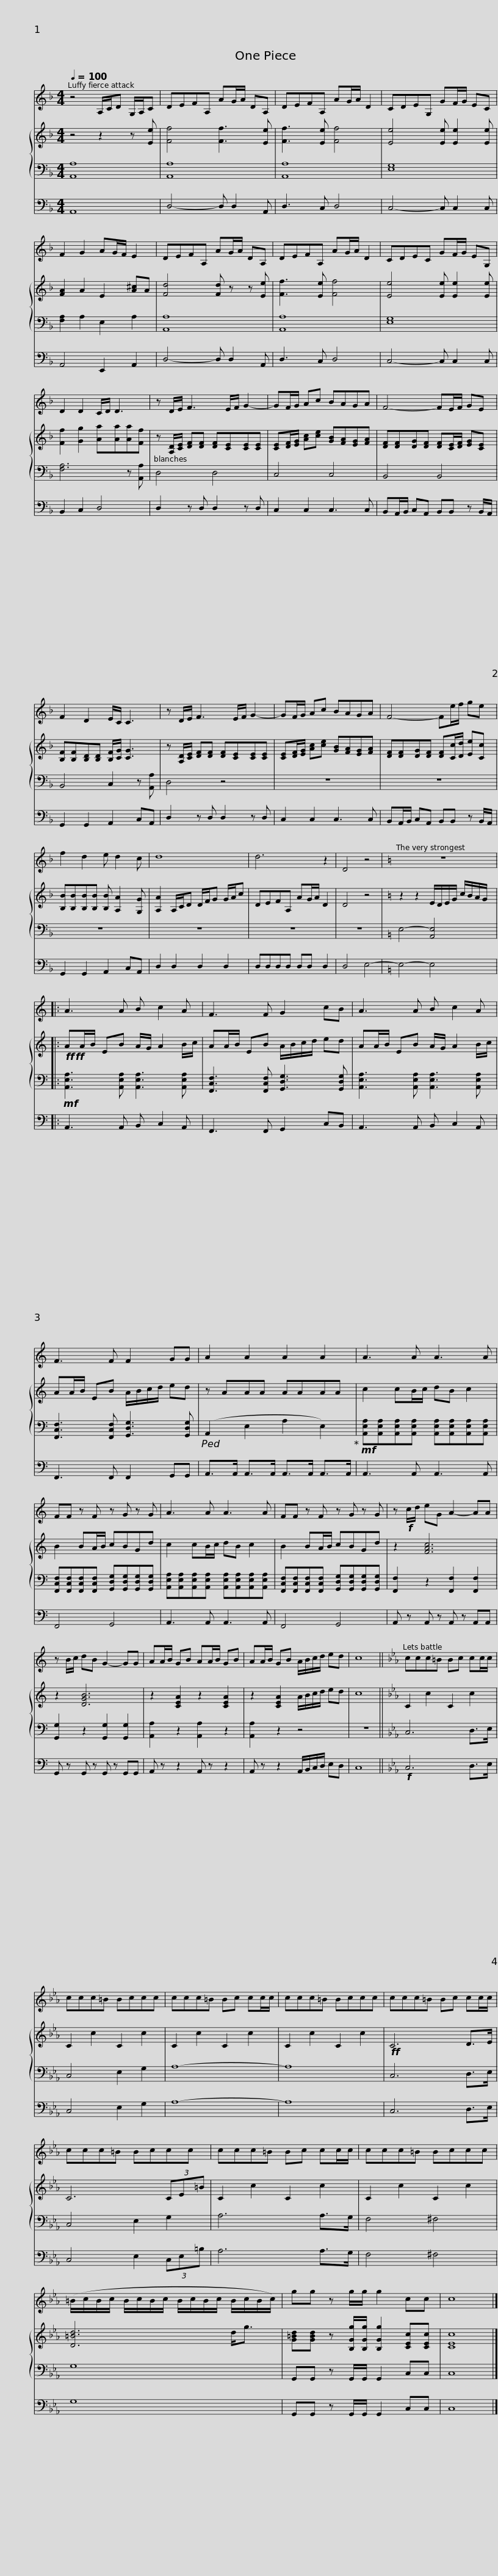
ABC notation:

X:1
%%score 1 { 2 | 3 } 4
L:1/8
Q:1/4=100
M:4/4
I:linebreak $
K:F
V:1 treble
V:2 treble
V:3 bass
V:4 bass
V:1
 z4 A,/C/D G,/A,/C | DEFA, AG/A/ DA, | DEFA, AG/A/ D2 | CDEG, GF/G/ EC |$ F2 G2 AG/F/ E2 | %5
 DEFA, AG/A/ DA, | DEFA, AG/A/ D2 | CDEC GF/G/ EG, |$ D2 D2 C/D/ D3 | z D/E/ F3 E/F/ G2- | %10
 GF/G/ Ac BAGA | F4- FE/F/ GE |$ F2 D2 E/C/ C3 | z D/E/ F3 E/F/ G2- | GF/G/ Ac BAGA | %15
 F4- Fe/f/ ge |$ f2 d2 e d2 c | d8 | d6 z2 | D4 z4 |$ %20
[K:C] z8 |: A3 A B c2 A | F3 F G2 cB | A3 A B c2 A |$ F3 F F2 GG | %25
 A2 A2 A2 A2 | A3 A A3 A | FF z F z G z G |$ A3 A A3 A | FF z F z G z G | %30
 z!f! c/d/ eG A2- AA | z B/c/ dB G2- GG |$ AA/B/ GB AA/B/ GB | AA/B/ GB A/B/c/d/ ed | c8 || %35
[K:Eb] ccc=B Bc cc/c/ |$ ccc=B Bccc | ccc=B Bc cc/c/ | ccc=B Bccc | ccc=B Bc cc/c/ |$ %40
 ccc=B Bccc | ccc=B Bc cc/c/ | ccc=B Bccc |$ (=B/c/B/c/ B/c/B/c/ B/c/B/c/ B/c/B/c/) | gg z g/g/ g2 cc | %45
 c8 |] %46
V:2
 z4 z2 z [Ee] | [Ff]4 [Ff]3 [Ee] | [Ff]3 [Ee] [Ff]4 | [Ee]4 [Ee] [Ee]2 [Ee] |$ [FA]2 A2 E2 [A^c]A | %5
 [Fd]4 [Fd] z z [Ee] | [Ff]3 [Ee] [Ff]4 | [Ee]4 [Ee] [Ee]2 [Ee] |$ [Ff]2 [Gg]2 [Aa][Aa][Aa][Ff] | z [A,D]/[CE]/ [DF][DF] [DF][CE][CE][CE] | %10
 [CE][DF]/[EG]/ [Ac][ce] [GB][FA][EG][FA] | [DF][DF][DG][DF] [DF][CE]/[DF]/ [EG][CE] |$ [B,F][B,F][B,D][B,D] [B,F]/[CG]/ [CG]3 | z [A,D]/[CE]/ [DF][DF] [DF][CE][CE][CE] | [CE][DF]/[EG]/ [Ac][ce] [GB][FA][EG][FA] | %15
 [DF][DF][DG][DF] [DF][Cc]/[Dd]/ [Ee][Cc] |$ [B,B][B,B][B,B][B,B] [B,B] [A,A]2 [G,G] | [A,A]2 A,/C/D D/F/G G/A/c | DEFA, AG/A/ D2 | D4 z4 |$ %20
[K:C] z2 z2 E/D/E/G/ c/B/A/G/ |:!ff!!ff! AA/B/ EB A/G/ A2 B/c/ | AA/B/ EB A/B/c/d/ ed | AA/B/ EB A/G/ A2 B/c/ |$ AA/B/ EB A/B/c/d/ ed | %25
 z AAA AAAA | c2 cB/c/ dB c2 | B2 BA/B/ cBGd |$ c2 cB/c/ dB c2 | B2 BA/B/ cBGd | %30
 z2 [FAc]6 | z2 [DGB]6 |$ z2 [CEA]2 z2 [CEA]2 | z2 [CEA]2 A/B/c/d/ ed | c8 || %35
[K:Eb] C2 c2 C2 c2 |$ C2 c2 C2 c2 | C2 c2 C2 c2 | C2 c2 C2 c2 |!ff! C6 D>E |$ %40
 C6 (3CE=B | C2 c2 C2 c2 | C2 c2 C2 c2 |$ [D=Bd]6 d<g | [G=Bd][GBd] z [B,Gg]/[B,Gg]/ [B,Gg]2 [CEc][CEc] | %45
 [CEc]8 |] %46
V:3
 [A,,A,]8 | [A,,A,]8 | [A,,A,]8 | [E,G,]8 |$ [F,A,]2 A,2 E,2 A,2 | %5
 [A,,A,]8 | [A,,A,]8 | [E,G,]8 |$ [F,A,]6 z [A,,A,] | D,4 D,4 | %10
 C,4 C,4 | B,,4 B,,4 |$ B,,4 C,2 z [A,,A,] | D,4 z4 | z8 | %15
 z8 |$ z8 | z8 | z8 | z8 |$ %20
[K:C] E,4- [A,,E,]4 |:!mf! [A,,E,A,]3 [A,,E,A,] [A,,E,A,]3 [A,,E,A,] | [F,,C,F,]3 [F,,C,F,] [G,,D,G,]3 [G,,D,G,] | [A,,E,A,]3 [A,,E,A,] [A,,E,A,]3 [A,,E,A,] |$ [F,,C,F,]3 [F,,C,F,] [G,,D,G,]3 [G,,D,G,] | %25
!ped! (A,,2 E,2 A,2 E,2)!ped-up! |!mf! [A,,E,A,][A,,E,A,][A,,E,A,][A,,E,A,] [A,,E,A,][A,,E,A,][A,,E,A,][A,,E,A,] | [F,,C,F,][F,,C,F,][F,,C,F,][F,,C,F,] [G,,D,G,][G,,D,G,][G,,D,G,][G,,D,G,] |$ [A,,E,A,][A,,E,A,][A,,E,A,][A,,E,A,] [A,,E,A,][A,,E,A,][A,,E,A,][A,,E,A,] | [F,,C,F,][F,,C,F,][F,,C,F,][F,,C,F,] [G,,D,G,][G,,D,G,][G,,D,G,][G,,D,G,] | %30
 [F,,F,]2 z2 [F,,F,]2 [F,,F,]2 | [G,,G,]2 z2 [G,,G,]2 [G,,G,]2 |$ [A,,A,]2 z2 [A,,A,]2 z2 | [A,,A,]2 z2 z4 | z8 || %35
[K:Eb] C,6 D,>E, |$ C,4 E,2 G,2 | A,8- | A,8 | C,6 D,>E, |$ %40
 C,4 E,2 G,2 | A,6 A,>G, | F,4 ^F,4 |$ G,8 | G,,G,, z G,,/G,,/ G,,2 C,C, | %45
 C,8 |] %46
V:4
 A,,8 | D,4- D, D,2 A,, | D,3 C, D,4 | C,4- C, C,2 C, |$ A,,4 E,,2 A,,2 | %5
 D,4- D, D,2 A,, | D,3 C, D,4 | C,4- C, C,2 C, |$ B,,2 C,2 D,4 | D,2 z D, D,2 z D, | %10
 C,2 C,2 C,3 C, | B,,A,,/B,,/ C,A,, B,,B,, z B,,/A,,/ |$ G,,2 G,,2 A,,2 C,A,, | D,2 z D, D,2 z D, | C,2 C,2 C,3 C, | %15
 B,,A,,/B,,/ C,A,, B,,B,, z B,,/A,,/ |$ G,,2 G,,2 A,,2 C,A,, | D,2 D,2 D,2 D,2 | D,D,D,D, D,D, D,2 | D,4 E,4- |$ %20
[K:C] E,4- E,4 |: A,,3 A,, B,, C,2 A,, | F,,3 F,, G,,2 C,B,, | A,,3 A,, B,, C,2 A,, |$ F,,3 F,, F,,2 G,,G,, | %25
 A,,>A,, A,,>A,, A,,>A,, A,,>A,, | A,,3 A,, A,,3 A,, | F,,4 G,,4 |$ A,,3 A,, A,,3 A,, | F,,4 G,,4 | %30
 A,, z A,, z A,, z A,,A,, | G,, z G,, z G,, z G,,G,, |$ A,, z z2 A,, z z2 | A,, z z2 A,,/B,,/C,/D,/ E,D, | C,8 || %35
[K:Eb]!f! C,6 D,>E, |$ C,4 E,2 G,2 | A,8- | A,8 | C,6 D,>E, |$ %40
 C,4 E,2 (3C,E,=B, | A,6 A,>G, | F,4 ^F,4 |$ G,8 | G,,G,, z G,,/G,,/ G,,2 C,C, | %45
 C,8 |] %46
